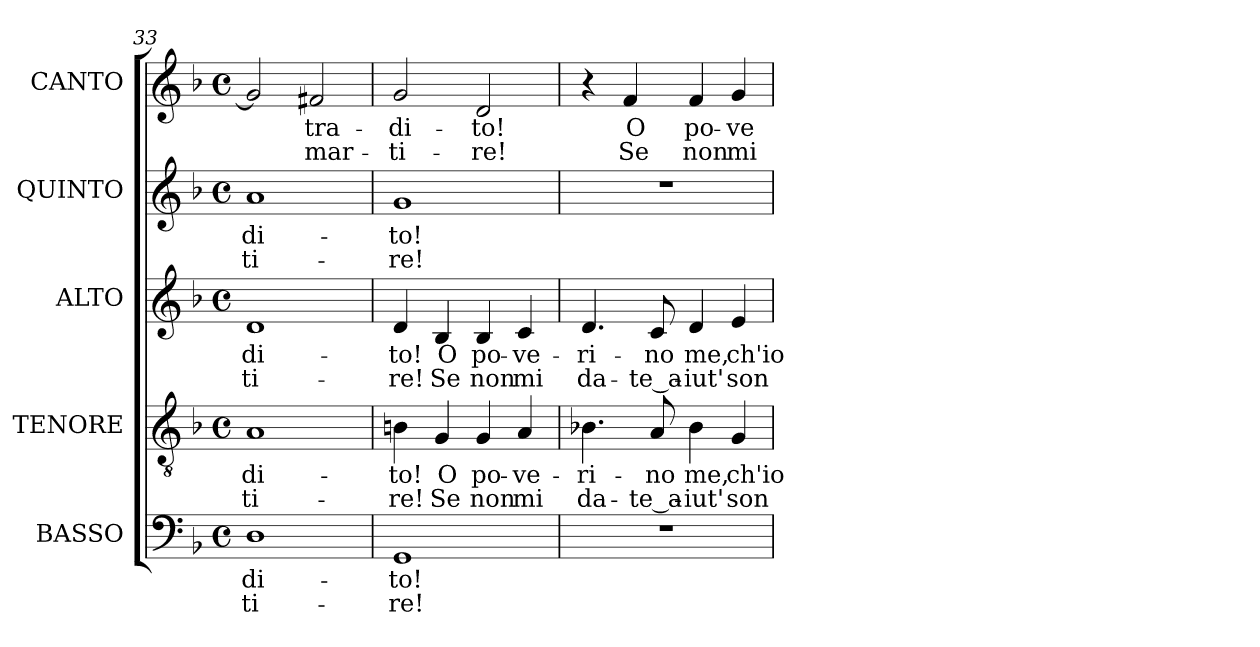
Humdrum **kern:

**kern	**text	**text	**kern	**text	**text	**kern	**text	**text	**kern	**text	**text	**kern	**text	**text
*part5	*part5	*part5	*part4	*part4	*part4	*part3	*part3	*part3	*part2	*part2	*part2	*part1	*part1	*part1
*staff5	*staff5	*staff5	*staff4	*staff4	*staff4	*staff3	*staff3	*staff3	*staff2	*staff2	*staff2	*staff1	*staff1	*staff1
*I"BASSO	*	*	*I"TENORE	*	*	*I"ALTO	*	*	*I"QUINTO	*	*	*I"CANTO	*	*
*I'B	*	*	*I'T	*	*	*I'A	*	*	*	*	*	*	*	*
*clefF4	*	*	*clefGv2	*	*	*clefG2	*	*	*clefG2	*	*	*clefG2	*	*
*	*	*	*ITrd7c12	*	*	*	*	*	*	*	*	*	*	*
*k[b-]	*	*	*k[b-]	*	*	*k[b-]	*	*	*k[b-]	*	*	*k[b-]	*	*
*F:	*	*	*F:	*	*	*F:	*	*	*F:	*	*	*F:	*	*
*M4/4	*	*	*M4/4	*	*	*M4/4	*	*	*M4/4	*	*	*M4/4	*	*
*met(c)	*	*	*met(c)	*	*	*met(c)	*	*	*met(c)	*	*	*met(c)	*	*
=33	=33	=33	=33	=33	=33	=33	=33	=33	=33	=33	=33	=33	=33	=33
!	!LO:LY:b:color=#000000	!LO:LY:b:color=#000000	!	!	!	!	!	!	!	!	!	!	!	!
!	!	!	!	!LO:LY:b:color=#000000	!LO:LY:b:color=#000000	!	!	!	!	!	!	!	!	!
!	!	!	!	!	!	!	!LO:LY:b:color=#000000	!LO:LY:b:color=#000000	!	!	!	!	!	!
!	!	!	!	!	!	!	!	!	!	!LO:LY:b:color=#000000	!LO:LY:b:color=#000000	!	!	!
1Di	-di-	-ti-	1AAi	-di-	-ti-	1di	-di-	-ti-	1ai	-di-	-ti-	2gi/]	.	.
!	!	!	!	!	!	!	!	!	!	!	!	!	!LO:LY:b:color=#000000	!LO:LY:b:color=#000000
.	.	.	.	.	.	.	.	.	.	.	.	2f#Xi/	tra-	mar-
=34	=34	=34	=34	=34	=34	=34	=34	=34	=34	=34	=34	=34	=34	=34
!	!LO:LY:b:color=#000000	!LO:LY:b:color=#000000	!	!	!	!	!	!	!	!	!	!	!	!
!	!	!	!	!LO:LY:b:color=#000000	!LO:LY:b:color=#000000	!	!	!	!	!	!	!	!	!
!	!	!	!	!	!	!	!LO:LY:b:color=#000000	!LO:LY:b:color=#000000	!	!	!	!	!	!
!	!	!	!	!	!	!	!	!	!	!LO:LY:b:color=#000000	!LO:LY:b:color=#000000	!	!	!
!	!	!	!	!	!	!	!	!	!	!	!	!	!LO:LY:b:color=#000000	!LO:LY:b:color=#000000
1GGi	-to!	-re!	4BBni\	-to!	-re!	4di/	-to!	-re!	1gi	-to!	-re!	2gi/	-di-	-ti-
!	!	!	!	!LO:LY:b:color=#000000	!LO:LY:b:color=#000000	!	!	!	!	!	!	!	!	!
!	!	!	!	!	!	!	!LO:LY:b:color=#000000	!LO:LY:b:color=#000000	!	!	!	!	!	!
.	.	.	4GGi/	O	Se	4B-i/	O	Se	.	.	.	.	.	.
!	!	!	!	!LO:LY:b:color=#000000	!LO:LY:b:color=#000000	!	!	!	!	!	!	!	!	!
!	!	!	!	!	!	!	!LO:LY:b:color=#000000	!LO:LY:b:color=#000000	!	!	!	!	!	!
!	!	!	!	!	!	!	!	!	!	!	!	!	!LO:LY:b:color=#000000	!LO:LY:b:color=#000000
.	.	.	4GGi/	po-	non	4B-i/	po-	non	.	.	.	2di/	-to!	-re!
!	!	!	!	!LO:LY:b:color=#000000	!LO:LY:b:color=#000000	!	!	!	!	!	!	!	!	!
!	!	!	!	!	!	!	!LO:LY:b:color=#000000	!LO:LY:b:color=#000000	!	!	!	!	!	!
.	.	.	4AAi/	-ve-	mi	4ci/	-ve-	mi	.	.	.	.	.	.
=35	=35	=35	=35	=35	=35	=35	=35	=35	=35	=35	=35	=35	=35	=35
!	!	!	!	!LO:LY:b:color=#000000	!LO:LY:b:color=#000000	!	!	!	!	!	!	!	!	!
!	!	!	!	!	!	!	!LO:LY:b:color=#000000	!LO:LY:b:color=#000000	!	!	!	!	!	!
1r	.	.	4.BB-Xi\	-ri-	da-	4.di/	-ri-	da-	1r	.	.	4r	.	.
!	!	!	!	!	!	!	!	!	!	!	!	!	!LO:LY:b:color=#000000	!LO:LY:b:color=#000000
.	.	.	.	.	.	.	.	.	.	.	.	4fi/	O	Se
!	!	!	!	!LO:LY:b:color=#000000	!LO:LY:b:color=#000000	!	!	!	!	!	!	!	!	!
!	!	!	!	!	!	!	!LO:LY:b:color=#000000	!LO:LY:b:color=#000000	!	!	!	!	!	!
.	.	.	8AAi/	-no	-te_a-	8ci/	-no	-te_a-	.	.	.	.	.	.
!	!	!	!	!LO:LY:b:color=#000000	!LO:LY:b:color=#000000	!	!	!	!	!	!	!	!	!
!	!	!	!	!	!	!	!LO:LY:b:color=#000000	!LO:LY:b:color=#000000	!	!	!	!	!	!
!	!	!	!	!	!	!	!	!	!	!	!	!	!LO:LY:b:color=#000000	!LO:LY:b:color=#000000
.	.	.	4BB-i\	me,	-iut'	4di/	me,	-iut'	.	.	.	4fi/	po-	non
!	!	!	!	!LO:LY:b:color=#000000	!LO:LY:b:color=#000000	!	!	!	!	!	!	!	!	!
!	!	!	!	!	!	!	!LO:LY:b:color=#000000	!LO:LY:b:color=#000000	!	!	!	!	!	!
!	!	!	!	!	!	!	!	!	!	!	!	!	!LO:LY:b:color=#000000	!LO:LY:b:color=#000000
.	.	.	4GGi/	ch'io	son	4ei/	ch'io	son	.	.	.	4gi/	-ve-	mi
=	=	=	=	=	=	=	=	=	=	=	=	=	=	=
*-	*-	*-	*-	*-	*-	*-	*-	*-	*-	*-	*-	*-	*-	*-
